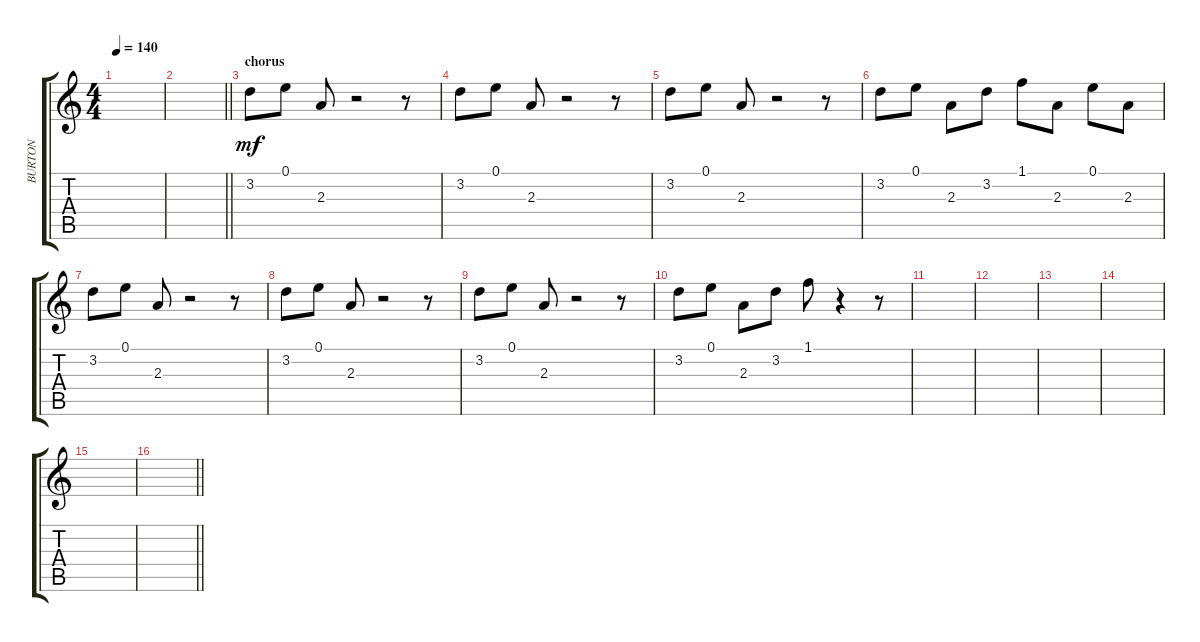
\track ("BURTON" "BURTON") {instrument electricguitarjazz}
\staff {score tabs}
\tuning (E4 B3 G3 D3 A2 E2) {hide}
\ts (4 4)
\tempo 140
\clef g2
\ks c
|
\barLineRight lightlight
|
\section ("" "chorus")
3.2.8{dy mf} 0.1.8 2.3.8 r.2 r.8 |
3.2.8 0.1.8 2.3.8 r.2 r.8 |
3.2.8 0.1.8 2.3.8 r.2 r.8 |
3.2.8 0.1.8 2.3.8 3.2.8 1.1.8 2.3.8 0.1.8 2.3.8 |
3.2.8 0.1.8 2.3.8 r.2 r.8 |
3.2.8 0.1.8 2.3.8 r.2 r.8 |
3.2.8 0.1.8 2.3.8 r.2 r.8 |
3.2.8 0.1.8 2.3.8 3.2.8 1.1.8 r.4 r.8 |
|
|
|
|
|
\barLineRight lightlight
